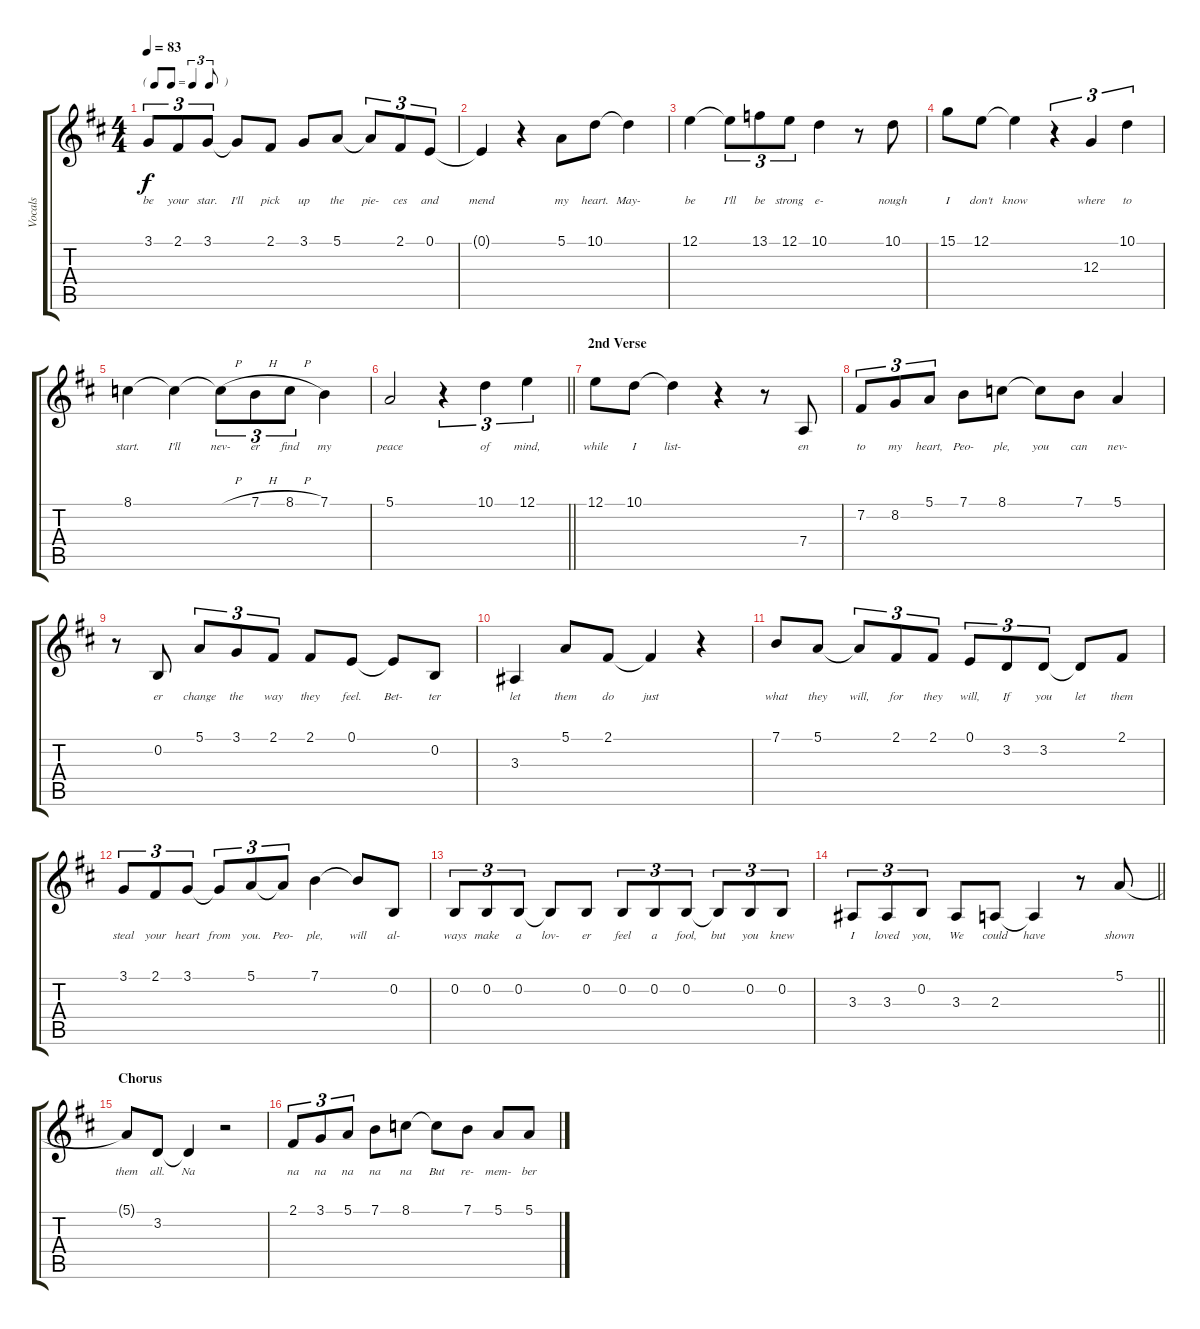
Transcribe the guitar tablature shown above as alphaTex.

\track ("Vocals" "Vocals") {instrument vibraphone}
\staff {score tabs}
\tuning (E4 B3 G3 D3 A2 E2) {hide}
\ts (4 4)
\tf triplet8th
\tempo 83
\clef g2
\ks d
3.1.8{tu (3 2) lyrics (0 "be") lyrics (1 "") lyrics (2 "") lyrics (3 "") lyrics (4 "") dy f} 2.1.8{tu (3 2) lyrics (0 "your") lyrics (1 "") lyrics (2 "") lyrics (3 "") lyrics (4 "")} 3.1.8{tu (3 2) lyrics (0 "star.") lyrics (1 "") lyrics (2 "") lyrics (3 "") lyrics (4 "")} 3.1{t}.8{lyrics (0 "I'll") lyrics (1 "") lyrics (2 "") lyrics (3 "") lyrics (4 "")} 2.1.8{lyrics (0 "pick") lyrics (1 "") lyrics (2 "") lyrics (3 "") lyrics (4 "")} 3.1.8{lyrics (0 "up") lyrics (1 "") lyrics (2 "") lyrics (3 "") lyrics (4 "")} 5.1.8{lyrics (0 "the") lyrics (1 "") lyrics (2 "") lyrics (3 "") lyrics (4 "")} 5.1{t}.8{tu (3 2) lyrics (0 "pie-") lyrics (1 "") lyrics (2 "") lyrics (3 "") lyrics (4 "")} 2.1.8{tu (3 2) lyrics (0 "ces") lyrics (1 "") lyrics (2 "") lyrics (3 "") lyrics (4 "")} 0.1.8{tu (3 2) lyrics (0 "and") lyrics (1 "") lyrics (2 "") lyrics (3 "") lyrics (4 "")} |
0.1{t}.4{lyrics (0 "mend") lyrics (1 "") lyrics (2 "") lyrics (3 "") lyrics (4 "")} r.4 5.1.8{lyrics (0 "my") lyrics (1 "") lyrics (2 "") lyrics (3 "") lyrics (4 "")} 10.1.8{lyrics (0 "heart.") lyrics (1 "") lyrics (2 "") lyrics (3 "") lyrics (4 "")} 10.1{t}.4{lyrics (0 "May-") lyrics (1 "") lyrics (2 "") lyrics (3 "") lyrics (4 "")} |
12.1.4{lyrics (0 "be") lyrics (1 "") lyrics (2 "") lyrics (3 "") lyrics (4 "")} 12.1{t}.8{tu (3 2) lyrics (0 "I'll") lyrics (1 "") lyrics (2 "") lyrics (3 "") lyrics (4 "")} 13.1.8{tu (3 2) lyrics (0 "be") lyrics (1 "") lyrics (2 "") lyrics (3 "") lyrics (4 "")} 12.1.8{tu (3 2) lyrics (0 "strong") lyrics (1 "") lyrics (2 "") lyrics (3 "") lyrics (4 "")} 10.1.4{lyrics (0 "e-") lyrics (1 "") lyrics (2 "") lyrics (3 "") lyrics (4 "")} r.8 10.1.8{lyrics (0 "nough") lyrics (1 "") lyrics (2 "") lyrics (3 "") lyrics (4 "")} |
15.1.8{lyrics (0 "I") lyrics (1 "") lyrics (2 "") lyrics (3 "") lyrics (4 "")} 12.1.8{lyrics (0 "don't") lyrics (1 "") lyrics (2 "") lyrics (3 "") lyrics (4 "")} 12.1{t}.4{lyrics (0 "know") lyrics (1 "") lyrics (2 "") lyrics (3 "") lyrics (4 "")} r.4{tu (3 2)} 12.3.4{tu (3 2) lyrics (0 "where") lyrics (1 "") lyrics (2 "") lyrics (3 "") lyrics (4 "")} 10.1.4{tu (3 2) lyrics (0 "to") lyrics (1 "") lyrics (2 "") lyrics (3 "") lyrics (4 "")} |
8.1.4{lyrics (0 "start.") lyrics (1 "") lyrics (2 "") lyrics (3 "") lyrics (4 "")} 8.1{t}.4{lyrics (0 "I'll") lyrics (1 "") lyrics (2 "") lyrics (3 "") lyrics (4 "")} 8.1{h t}.8{tu (3 2) lyrics (0 "nev-") lyrics (1 "") lyrics (2 "") lyrics (3 "") lyrics (4 "")} 7.1{h}.8{tu (3 2) lyrics (0 "er") lyrics (1 "") lyrics (2 "") lyrics (3 "") lyrics (4 "")} 8.1{h}.8{tu (3 2) lyrics (0 "find") lyrics (1 "") lyrics (2 "") lyrics (3 "") lyrics (4 "")} 7.1.4{lyrics (0 "my") lyrics (1 "") lyrics (2 "") lyrics (3 "") lyrics (4 "")} |
\barLineRight lightlight
5.1.2{lyrics (0 "peace") lyrics (1 "") lyrics (2 "") lyrics (3 "") lyrics (4 "")} r.4{tu (3 2)} 10.1.4{tu (3 2) lyrics (0 "of") lyrics (1 "") lyrics (2 "") lyrics (3 "") lyrics (4 "")} 12.1.4{tu (3 2) lyrics (0 "mind,") lyrics (1 "") lyrics (2 "") lyrics (3 "") lyrics (4 "")} |
\section ("" "2nd Verse")
12.1.8{lyrics (0 "while") lyrics (1 "") lyrics (2 "") lyrics (3 "") lyrics (4 "")} 10.1.8{lyrics (0 "I") lyrics (1 "") lyrics (2 "") lyrics (3 "") lyrics (4 "")} 10.1{t}.4{lyrics (0 "list-") lyrics (1 "") lyrics (2 "") lyrics (3 "") lyrics (4 "")} r.4 r.8 7.4.8{lyrics (0 "en") lyrics (1 "") lyrics (2 "") lyrics (3 "") lyrics (4 "")} |
7.2.8{tu (3 2) lyrics (0 "to") lyrics (1 "") lyrics (2 "") lyrics (3 "") lyrics (4 "")} 8.2.8{tu (3 2) lyrics (0 "my") lyrics (1 "") lyrics (2 "") lyrics (3 "") lyrics (4 "")} 5.1.8{tu (3 2) lyrics (0 "heart,") lyrics (1 "") lyrics (2 "") lyrics (3 "") lyrics (4 "")} 7.1.8{lyrics (0 "Peo-") lyrics (1 "") lyrics (2 "") lyrics (3 "") lyrics (4 "")} 8.1.8{lyrics (0 "ple,") lyrics (1 "") lyrics (2 "") lyrics (3 "") lyrics (4 "")} 8.1{t}.8{lyrics (0 "you") lyrics (1 "") lyrics (2 "") lyrics (3 "") lyrics (4 "")} 7.1.8{lyrics (0 "can") lyrics (1 "") lyrics (2 "") lyrics (3 "") lyrics (4 "")} 5.1.4{lyrics (0 "nev-") lyrics (1 "") lyrics (2 "") lyrics (3 "") lyrics (4 "")} |
r.8 0.2.8{lyrics (0 "er") lyrics (1 "") lyrics (2 "") lyrics (3 "") lyrics (4 "")} 5.1.8{tu (3 2) lyrics (0 "change") lyrics (1 "") lyrics (2 "") lyrics (3 "") lyrics (4 "")} 3.1.8{tu (3 2) lyrics (0 "the") lyrics (1 "") lyrics (2 "") lyrics (3 "") lyrics (4 "")} 2.1.8{tu (3 2) lyrics (0 "way") lyrics (1 "") lyrics (2 "") lyrics (3 "") lyrics (4 "")} 2.1.8{lyrics (0 "they") lyrics (1 "") lyrics (2 "") lyrics (3 "") lyrics (4 "")} 0.1.8{lyrics (0 "feel.") lyrics (1 "") lyrics (2 "") lyrics (3 "") lyrics (4 "")} 0.1{t}.8{lyrics (0 "Bet-") lyrics (1 "") lyrics (2 "") lyrics (3 "") lyrics (4 "")} 0.2.8{lyrics (0 "ter") lyrics (1 "") lyrics (2 "") lyrics (3 "") lyrics (4 "")} |
3.3.4{lyrics (0 "let") lyrics (1 "") lyrics (2 "") lyrics (3 "") lyrics (4 "")} 5.1.8{lyrics (0 "them") lyrics (1 "") lyrics (2 "") lyrics (3 "") lyrics (4 "")} 2.1.8{lyrics (0 "do") lyrics (1 "") lyrics (2 "") lyrics (3 "") lyrics (4 "")} 2.1{t}.4{lyrics (0 "just") lyrics (1 "") lyrics (2 "") lyrics (3 "") lyrics (4 "")} r.4 |
7.1.8{lyrics (0 "what") lyrics (1 "") lyrics (2 "") lyrics (3 "") lyrics (4 "")} 5.1.8{lyrics (0 "they") lyrics (1 "") lyrics (2 "") lyrics (3 "") lyrics (4 "")} 5.1{t}.8{tu (3 2) lyrics (0 "will,") lyrics (1 "") lyrics (2 "") lyrics (3 "") lyrics (4 "")} 2.1.8{tu (3 2) lyrics (0 "for") lyrics (1 "") lyrics (2 "") lyrics (3 "") lyrics (4 "")} 2.1.8{tu (3 2) lyrics (0 "they") lyrics (1 "") lyrics (2 "") lyrics (3 "") lyrics (4 "")} 0.1.8{tu (3 2) lyrics (0 "will,") lyrics (1 "") lyrics (2 "") lyrics (3 "") lyrics (4 "")} 3.2.8{tu (3 2) lyrics (0 "If") lyrics (1 "") lyrics (2 "") lyrics (3 "") lyrics (4 "")} 3.2.8{tu (3 2) lyrics (0 "you") lyrics (1 "") lyrics (2 "") lyrics (3 "") lyrics (4 "")} 3.2{t}.8{lyrics (0 "let") lyrics (1 "") lyrics (2 "") lyrics (3 "") lyrics (4 "")} 2.1.8{lyrics (0 "them") lyrics (1 "") lyrics (2 "") lyrics (3 "") lyrics (4 "")} |
3.1.8{tu (3 2) lyrics (0 "steal") lyrics (1 "") lyrics (2 "") lyrics (3 "") lyrics (4 "")} 2.1.8{tu (3 2) lyrics (0 "your") lyrics (1 "") lyrics (2 "") lyrics (3 "") lyrics (4 "")} 3.1.8{tu (3 2) lyrics (0 "heart") lyrics (1 "") lyrics (2 "") lyrics (3 "") lyrics (4 "")} 3.1{t}.8{tu (3 2) lyrics (0 "from") lyrics (1 "") lyrics (2 "") lyrics (3 "") lyrics (4 "")} 5.1.8{tu (3 2) lyrics (0 "you.") lyrics (1 "") lyrics (2 "") lyrics (3 "") lyrics (4 "")} 5.1{t}.8{tu (3 2) lyrics (0 "Peo-") lyrics (1 "") lyrics (2 "") lyrics (3 "") lyrics (4 "")} 7.1.4{lyrics (0 "ple,") lyrics (1 "") lyrics (2 "") lyrics (3 "") lyrics (4 "")} 7.1{t}.8{lyrics (0 "will") lyrics (1 "") lyrics (2 "") lyrics (3 "") lyrics (4 "")} 0.2.8{lyrics (0 "al-") lyrics (1 "") lyrics (2 "") lyrics (3 "") lyrics (4 "")} |
0.2.8{tu (3 2) lyrics (0 "ways") lyrics (1 "") lyrics (2 "") lyrics (3 "") lyrics (4 "")} 0.2.8{tu (3 2) lyrics (0 "make") lyrics (1 "") lyrics (2 "") lyrics (3 "") lyrics (4 "")} 0.2.8{tu (3 2) lyrics (0 "a") lyrics (1 "") lyrics (2 "") lyrics (3 "") lyrics (4 "")} 0.2{t}.8{lyrics (0 "lov-") lyrics (1 "") lyrics (2 "") lyrics (3 "") lyrics (4 "")} 0.2.8{lyrics (0 "er") lyrics (1 "") lyrics (2 "") lyrics (3 "") lyrics (4 "")} 0.2.8{tu (3 2) lyrics (0 "feel") lyrics (1 "") lyrics (2 "") lyrics (3 "") lyrics (4 "")} 0.2.8{tu (3 2) lyrics (0 "a") lyrics (1 "") lyrics (2 "") lyrics (3 "") lyrics (4 "")} 0.2.8{tu (3 2) lyrics (0 "fool,") lyrics (1 "") lyrics (2 "") lyrics (3 "") lyrics (4 "")} 0.2{t}.8{tu (3 2) lyrics (0 "but") lyrics (1 "") lyrics (2 "") lyrics (3 "") lyrics (4 "")} 0.2.8{tu (3 2) lyrics (0 "you") lyrics (1 "") lyrics (2 "") lyrics (3 "") lyrics (4 "")} 0.2.8{tu (3 2) lyrics (0 "knew") lyrics (1 "") lyrics (2 "") lyrics (3 "") lyrics (4 "")} |
\barLineRight lightlight
3.3.8{tu (3 2) lyrics (0 "I") lyrics (1 "") lyrics (2 "") lyrics (3 "") lyrics (4 "")} 3.3.8{tu (3 2) lyrics (0 "loved") lyrics (1 "") lyrics (2 "") lyrics (3 "") lyrics (4 "")} 0.2.8{tu (3 2) lyrics (0 "you,") lyrics (1 "") lyrics (2 "") lyrics (3 "") lyrics (4 "")} 3.3.8{lyrics (0 "We") lyrics (1 "") lyrics (2 "") lyrics (3 "") lyrics (4 "")} 2.3.8{lyrics (0 "could") lyrics (1 "") lyrics (2 "") lyrics (3 "") lyrics (4 "")} 2.3{t}.4{lyrics (0 "have") lyrics (1 "") lyrics (2 "") lyrics (3 "") lyrics (4 "")} r.8 5.1.8{lyrics (0 "shown") lyrics (1 "") lyrics (2 "") lyrics (3 "") lyrics (4 "")} |
\section ("" "Chorus")
5.1{t}.8{lyrics (0 "them") lyrics (1 "") lyrics (2 "") lyrics (3 "") lyrics (4 "")} 3.2.8{lyrics (0 "all.") lyrics (1 "") lyrics (2 "") lyrics (3 "") lyrics (4 "")} 3.2{t}.4{lyrics (0 "Na") lyrics (1 "") lyrics (2 "") lyrics (3 "") lyrics (4 "")} r.2 |
2.1.8{tu (3 2) lyrics (0 "na") lyrics (1 "") lyrics (2 "") lyrics (3 "") lyrics (4 "")} 3.1.8{tu (3 2) lyrics (0 "na") lyrics (1 "") lyrics (2 "") lyrics (3 "") lyrics (4 "")} 5.1.8{tu (3 2) lyrics (0 "na") lyrics (1 "") lyrics (2 "") lyrics (3 "") lyrics (4 "")} 7.1.8{lyrics (0 "na") lyrics (1 "") lyrics (2 "") lyrics (3 "") lyrics (4 "")} 8.1.8{lyrics (0 "na") lyrics (1 "") lyrics (2 "") lyrics (3 "") lyrics (4 "")} 8.1{t}.8{lyrics (0 "But") lyrics (1 "") lyrics (2 "") lyrics (3 "") lyrics (4 "")} 7.1.8{lyrics (0 "re-") lyrics (1 "") lyrics (2 "") lyrics (3 "") lyrics (4 "")} 5.1.8{lyrics (0 "mem-") lyrics (1 "") lyrics (2 "") lyrics (3 "") lyrics (4 "")} 5.1.8{lyrics (0 "ber") lyrics (1 "") lyrics (2 "") lyrics (3 "") lyrics (4 "")}
